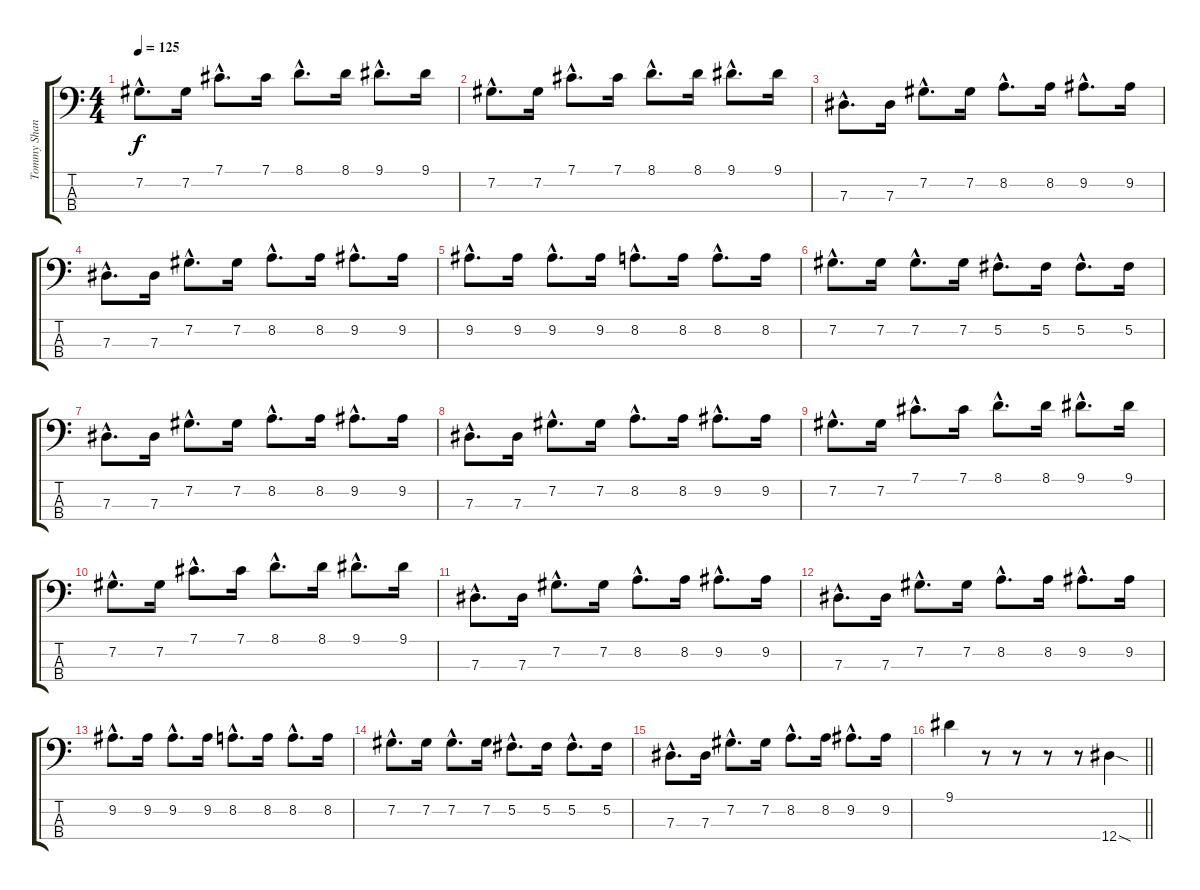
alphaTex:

\track ("Tommy Shannon" "Tommy Shan") {instrument fretlessbass}
\staff {score tabs}
\tuning (Gb2 Db2 Ab1 Eb1) {hide}
\ts (4 4)
\tempo 125
\clef f4
\ks c
7.2{hac}.8{d dy f} 7.2.16 7.1{hac}.8{d} 7.1.16 8.1{hac}.8{d} 8.1.16 9.1{hac}.8{d} 9.1.16 |
7.2{hac}.8{d} 7.2.16 7.1{hac}.8{d} 7.1.16 8.1{hac}.8{d} 8.1.16 9.1{hac}.8{d} 9.1.16 |
7.3{hac}.8{d} 7.3.16 7.2{hac}.8{d} 7.2.16 8.2{hac}.8{d} 8.2.16 9.2{hac}.8{d} 9.2.16 |
7.3{hac}.8{d} 7.3.16 7.2{hac}.8{d} 7.2.16 8.2{hac}.8{d} 8.2.16 9.2{hac}.8{d} 9.2.16 |
9.2{hac}.8{d} 9.2.16 9.2{hac}.8{d} 9.2.16 8.2{hac}.8{d} 8.2.16 8.2{hac}.8{d} 8.2.16 |
7.2{hac}.8{d} 7.2.16 7.2{hac}.8{d} 7.2.16 5.2{hac}.8{d} 5.2.16 5.2{hac}.8{d} 5.2.16 |
7.3{hac}.8{d} 7.3.16 7.2{hac}.8{d} 7.2.16 8.2{hac}.8{d} 8.2.16 9.2{hac}.8{d} 9.2.16 |
7.3{hac}.8{d} 7.3.16 7.2{hac}.8{d} 7.2.16 8.2{hac}.8{d} 8.2.16 9.2{hac}.8{d} 9.2.16 |
7.2{hac}.8{d} 7.2.16 7.1{hac}.8{d} 7.1.16 8.1{hac}.8{d} 8.1.16 9.1{hac}.8{d} 9.1.16 |
7.2{hac}.8{d} 7.2.16 7.1{hac}.8{d} 7.1.16 8.1{hac}.8{d} 8.1.16 9.1{hac}.8{d} 9.1.16 |
7.3{hac}.8{d} 7.3.16 7.2{hac}.8{d} 7.2.16 8.2{hac}.8{d} 8.2.16 9.2{hac}.8{d} 9.2.16 |
7.3{hac}.8{d} 7.3.16 7.2{hac}.8{d} 7.2.16 8.2{hac}.8{d} 8.2.16 9.2{hac}.8{d} 9.2.16 |
9.2{hac}.8{d} 9.2.16 9.2{hac}.8{d} 9.2.16 8.2{hac}.8{d} 8.2.16 8.2{hac}.8{d} 8.2.16 |
7.2{hac}.8{d} 7.2.16 7.2{hac}.8{d} 7.2.16 5.2{hac}.8{d} 5.2.16 5.2{hac}.8{d} 5.2.16 |
7.3{hac}.8{d} 7.3.16 7.2{hac}.8{d} 7.2.16 8.2{hac}.8{d} 8.2.16 9.2{hac}.8{d} 9.2.16 |
\barLineRight lightlight
9.1.4 r.8 r.8 r.8 r.8 12.4{sod}.4
